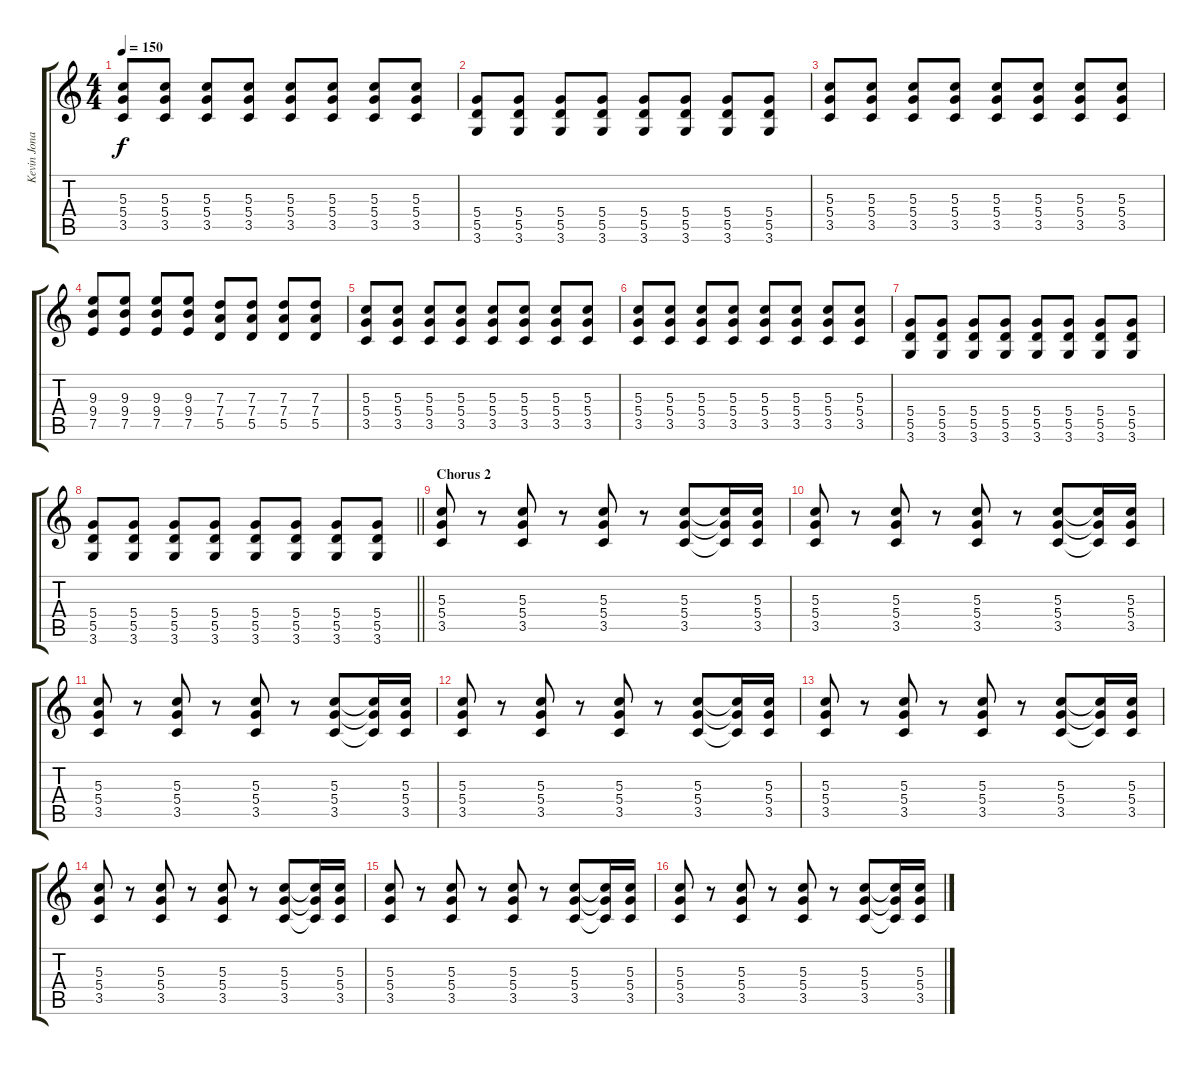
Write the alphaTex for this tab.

\track ("Kevin Jonas" "Kevin Jona") {instrument distortionguitar}
\staff {score tabs}
\tuning (E4 B3 G3 D3 A2 E2) {hide}
\ts (4 4)
\tempo 150
\clef g2
\ks c
(5.3 5.4 3.5).8{dy f} (5.3 5.4 3.5).8 (5.3 5.4 3.5).8 (5.3 5.4 3.5).8 (5.3 5.4 3.5).8 (5.3 5.4 3.5).8 (5.3 5.4 3.5).8 (5.3 5.4 3.5).8 |
(5.4 5.5 3.6).8 (5.4 5.5 3.6).8 (5.4 5.5 3.6).8 (5.4 5.5 3.6).8 (5.4 5.5 3.6).8 (5.4 5.5 3.6).8 (5.4 5.5 3.6).8 (5.4 5.5 3.6).8 |
(5.3 5.4 3.5).8 (5.3 5.4 3.5).8 (5.3 5.4 3.5).8 (5.3 5.4 3.5).8 (5.3 5.4 3.5).8 (5.3 5.4 3.5).8 (5.3 5.4 3.5).8 (5.3 5.4 3.5).8 |
(9.3 9.4 7.5).8 (9.3 9.4 7.5).8 (9.3 9.4 7.5).8 (9.3 9.4 7.5).8 (7.3 7.4 5.5).8 (7.3 7.4 5.5).8 (7.3 7.4 5.5).8 (7.3 7.4 5.5).8 |
(5.3 5.4 3.5).8 (5.3 5.4 3.5).8 (5.3 5.4 3.5).8 (5.3 5.4 3.5).8 (5.3 5.4 3.5).8 (5.3 5.4 3.5).8 (5.3 5.4 3.5).8 (5.3 5.4 3.5).8 |
(5.3 5.4 3.5).8 (5.3 5.4 3.5).8 (5.3 5.4 3.5).8 (5.3 5.4 3.5).8 (5.3 5.4 3.5).8 (5.3 5.4 3.5).8 (5.3 5.4 3.5).8 (5.3 5.4 3.5).8 |
(5.4 5.5 3.6).8 (5.4 5.5 3.6).8 (5.4 5.5 3.6).8 (5.4 5.5 3.6).8 (5.4 5.5 3.6).8 (5.4 5.5 3.6).8 (5.4 5.5 3.6).8 (5.4 5.5 3.6).8 |
\barLineRight lightlight
(5.4 5.5 3.6).8 (5.4 5.5 3.6).8 (5.4 5.5 3.6).8 (5.4 5.5 3.6).8 (5.4 5.5 3.6).8 (5.4 5.5 3.6).8 (5.4 5.5 3.6).8 (5.4 5.5 3.6).8 |
\section ("" "Chorus 2")
(5.3 5.4 3.5).8 r.8 (5.3 5.4 3.5).8 r.8 (5.3 5.4 3.5).8 r.8 (5.3 5.4 3.5).8 (5.3{t} 5.4{t} 3.5{t}).16 (5.3 5.4 3.5).16 |
(5.3 5.4 3.5).8 r.8 (5.3 5.4 3.5).8 r.8 (5.3 5.4 3.5).8 r.8 (5.3 5.4 3.5).8 (5.3{t} 5.4{t} 3.5{t}).16 (5.3 5.4 3.5).16 |
(5.3 5.4 3.5).8 r.8 (5.3 5.4 3.5).8 r.8 (5.3 5.4 3.5).8 r.8 (5.3 5.4 3.5).8 (5.3{t} 5.4{t} 3.5{t}).16 (5.3 5.4 3.5).16 |
(5.3 5.4 3.5).8 r.8 (5.3 5.4 3.5).8 r.8 (5.3 5.4 3.5).8 r.8 (5.3 5.4 3.5).8 (5.3{t} 5.4{t} 3.5{t}).16 (5.3 5.4 3.5).16 |
(5.3 5.4 3.5).8 r.8 (5.3 5.4 3.5).8 r.8 (5.3 5.4 3.5).8 r.8 (5.3 5.4 3.5).8 (5.3{t} 5.4{t} 3.5{t}).16 (5.3 5.4 3.5).16 |
(5.3 5.4 3.5).8 r.8 (5.3 5.4 3.5).8 r.8 (5.3 5.4 3.5).8 r.8 (5.3 5.4 3.5).8 (5.3{t} 5.4{t} 3.5{t}).16 (5.3 5.4 3.5).16 |
(5.3 5.4 3.5).8 r.8 (5.3 5.4 3.5).8 r.8 (5.3 5.4 3.5).8 r.8 (5.3 5.4 3.5).8 (5.3{t} 5.4{t} 3.5{t}).16 (5.3 5.4 3.5).16 |
(5.3 5.4 3.5).8 r.8 (5.3 5.4 3.5).8 r.8 (5.3 5.4 3.5).8 r.8 (5.3 5.4 3.5).8 (5.3{t} 5.4{t} 3.5{t}).16 (5.3 5.4 3.5).16
